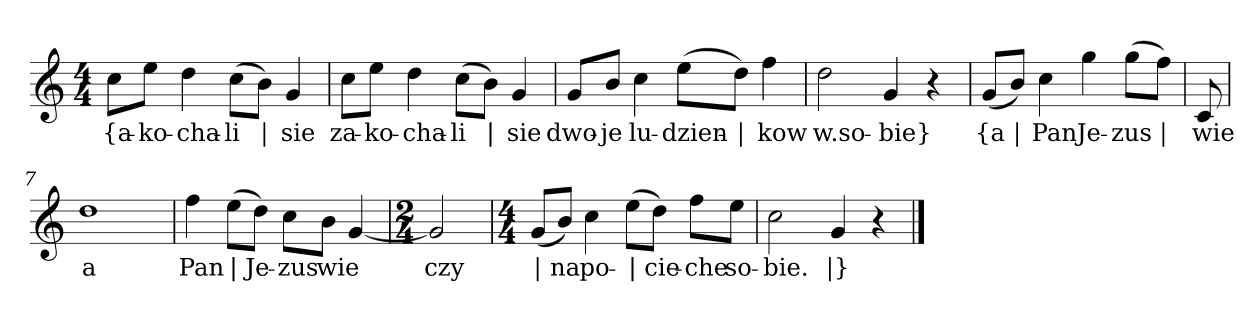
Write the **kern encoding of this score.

**kern	**text
*part1	*part1
*staff1	*staff1
*clefG2	*
*k[]	*
*C:	*
*M4/4	*
=	=
8cc\L	{a-
8ee\J	-ko-
4dd	-cha-
(8cc\L	-li
8b\J)	|
4g	sie
=2	=2
8cc\L	za-
8ee\J	-ko-
4dd	-cha-
(8cc\L	-li
8b\J)	|
4g	sie
=3	=3
8g/L	dwo-
8b/J	-je
4cc	lu-
(8ee\L	-dzien-
8dd\J)	|
4ff	-kow
=4	=4
2dd	w.so-
4g	-bie}
4r	.
=5y	=5y
(8g/L	{a
8b/J)	|
4cc	Pan
4gg	Je-
(8gg\L	-zus
8ff\J)	|
=6y	=6y
8c	wie
=7	=7
1dd	a
=8	=8
4ff	Pan
(8ee\L	|
8dd\J)	Je-
8cc\L	-zus
8b\J	wie
[4g	--
=9	=9
*M2/4	*
2g]	-czy
=10	=10
*M4/4	*
(8g/L	|
8b/J)	na
4cc	po-
(8ee\L	|
8dd\J)	-cie-
8ff\L	-che
8ee\J	so-
=11	=11
2cc	-bie.
4g	|}
4r	.
==	==
*-	*-
